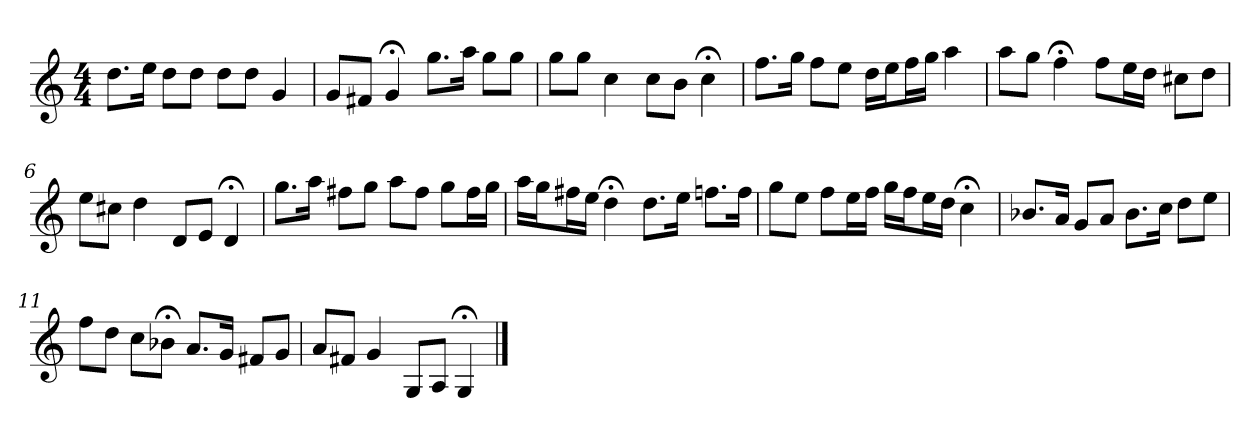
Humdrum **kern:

**kern
*part1
*staff1
*k[]
*D:dor
*M4/4
*MM120
=1
8.ddL
16eeJk
8ddL
8ddJ
8ddL
8ddJ
4g
=2
8gL
8f#XJ
4g;<
8.ggL
16aaJk
8ggL
8ggJ
=3
8ggL
8ggJ
4cc
8ccL
8bJ
4cc;<
=4
8.ffL
16ggJk
8ffL
8eeJ
16ddLL
16eeJ
16ffL
16ggJJ
4aa
=5
8aaL
8ggJ
4ff;<
8ffL
16eeL
16ddJJ
8cc#XL
8ddJ
=6
8eeL
8cc#XJ
4dd
8dL
8eJ
4d;<
=7
8.ggL
16aaJk
8ff#XL
8ggJ
8aaL
8ff#J
8ggL
16ff#L
16ggJJ
=8
16aaLL
16ggJ
16ff#XL
16eeJJ
4dd;<
8.ddL
16eeJk
8.ffnL
16ffJk
=9
8ggL
8eeJ
8ffL
16eeL
16ffJJ
16ggLL
16ffJ
16eeL
16ddJJ
4cc;<
=10
8.b-XL
16aJk
8gL
8aJ
8.b-L
16ccJk
8ddL
8eeJ
=11
8ffL
8ddJ
8ccL
8b-X;<J
8.aL
16gJk
8f#XL
8gJ
=12
8aL
8f#XJ
4g
8GL
8AJ
4G;<
==
*-
